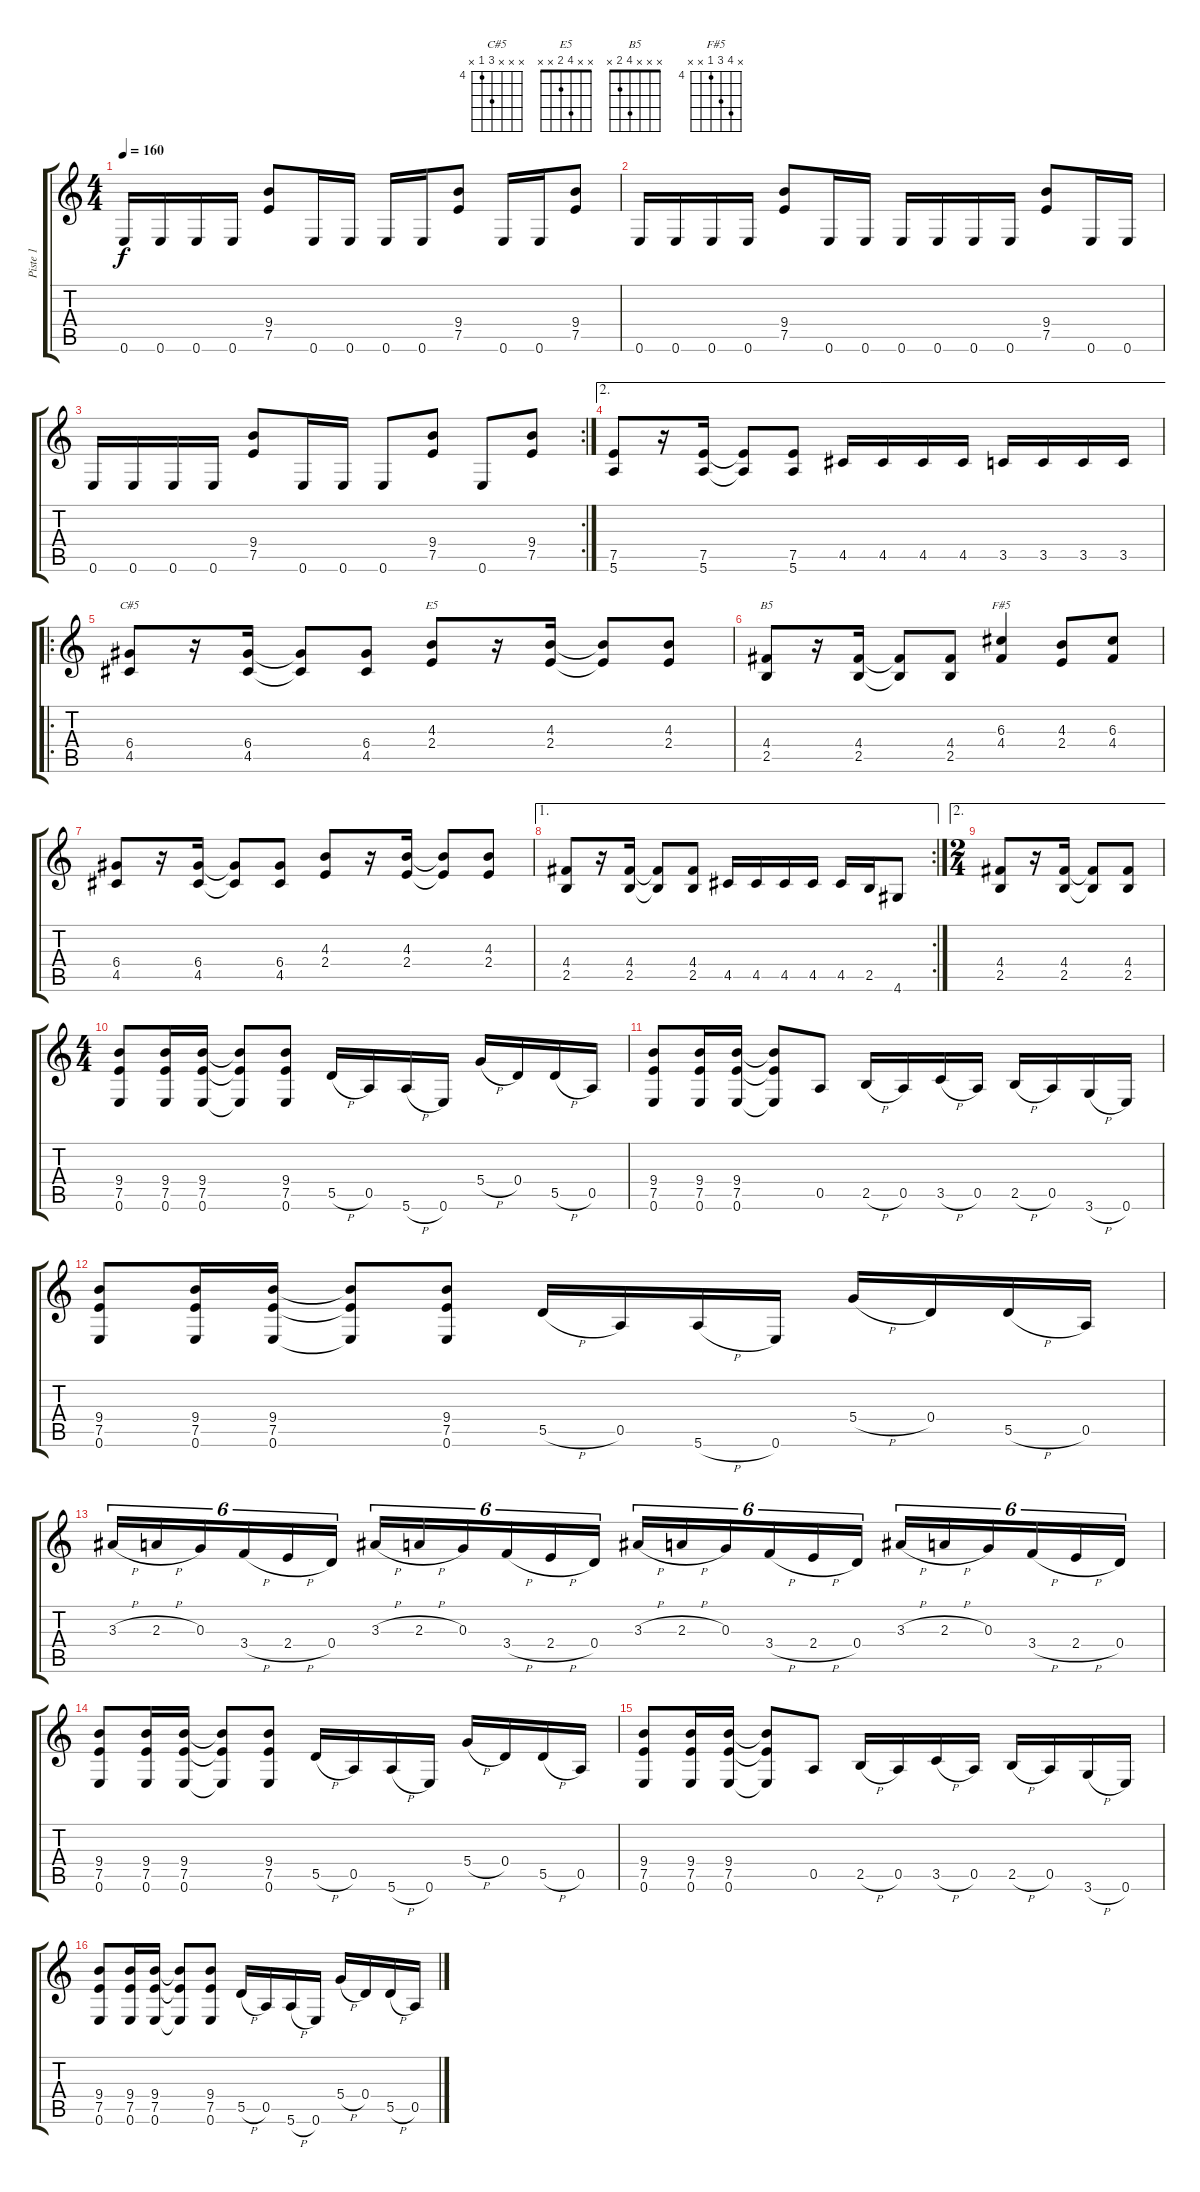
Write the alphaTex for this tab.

\track ("Piste 1" "Piste 1") {instrument distortionguitar}
\staff {score tabs}
\tuning (E4 B3 G3 D3 A2 E2) {hide}
\chord ("C#5" x x x 6 4 x) {firstfret 4}
\chord ("E5" x x 4 2 x x)
\chord ("B5" x x x 4 2 x)
\chord ("F#5" x 7 6 4 x x) {firstfret 4}
\ts (4 4)
\tempo 160
\clef g2
\ks c
0.6.16{dy f} 0.6.16 0.6.16 0.6.16 (9.4 7.5).8 0.6.16 0.6.16 0.6.16 0.6.16 (9.4 7.5).8 0.6.16 0.6.16 (9.4 7.5).8 |
0.6.16 0.6.16 0.6.16 0.6.16 (9.4 7.5).8 0.6.16 0.6.16 0.6.16 0.6.16 0.6.16 0.6.16 (9.4 7.5).8 0.6.16 0.6.16 |
\rc 2
0.6.16 0.6.16 0.6.16 0.6.16 (9.4 7.5).8 0.6.16 0.6.16 0.6.8 (9.4 7.5).8 0.6.8 (9.4 7.5).8 |
\ae 2
(7.5 5.6).8 r.16 (7.5 5.6).16 (7.5{t} 5.6{t}).8 (7.5 5.6).8 4.5.16 4.5.16 4.5.16 4.5.16 3.5.16 3.5.16 3.5.16 3.5.16 |
\ro
(6.4 4.5).8{ch "C#5"} r.16 (6.4 4.5).16 (6.4{t} 4.5{t}).8 (6.4 4.5).8 (4.3 2.4).8{ch "E5"} r.16 (4.3 2.4).16 (4.3{t} 2.4{t}).8 (4.3 2.4).8 |
(4.4 2.5).8{ch "B5"} r.16 (4.4 2.5).16 (4.4{t} 2.5{t}).8 (4.4 2.5).8 (6.3 4.4).4{ch "F#5"} (4.3 2.4).8 (6.3 4.4).8 |
(6.4 4.5).8 r.16 (6.4 4.5).16 (6.4{t} 4.5{t}).8 (6.4 4.5).8 (4.3 2.4).8 r.16 (4.3 2.4).16 (4.3{t} 2.4{t}).8 (4.3 2.4).8 |
\ae 1
\rc 2
(4.4 2.5).8 r.16 (4.4 2.5).16 (4.4{t} 2.5{t}).8 (4.4 2.5).8 4.5.16 4.5.16 4.5.16 4.5.16 4.5.16 2.5.16 4.6.8 |
\ae 2
\ts (2 4)
(4.4 2.5).8 r.16 (4.4 2.5).16 (4.4{t} 2.5{t}).8 (4.4 2.5).8 |
\ts (4 4)
(9.4 7.5 0.6).8 (9.4 7.5 0.6).16 (9.4 7.5 0.6).16 (9.4{t} 7.5{t} 0.6{t}).8 (9.4 7.5 0.6).8 5.5{h}.16 0.5.16 5.6{h}.16 0.6.16 5.4{h}.16 0.4.16 5.5{h}.16 0.5.16 |
(9.4 7.5 0.6).8 (9.4 7.5 0.6).16 (9.4 7.5 0.6).16 (9.4{t} 7.5{t} 0.6{t}).8 0.5.8 2.5{h}.16 0.5.16 3.5{h}.16 0.5.16 2.5{h}.16 0.5.16 3.6{h}.16 0.6.16 |
(9.4 7.5 0.6).8 (9.4 7.5 0.6).16 (9.4 7.5 0.6).16 (9.4{t} 7.5{t} 0.6{t}).8 (9.4 7.5 0.6).8 5.5{h}.16 0.5.16 5.6{h}.16 0.6.16 5.4{h}.16 0.4.16 5.5{h}.16 0.5.16 |
3.3{h}.16{tu (6 4)} 2.3{h}.16{tu (6 4)} 0.3.16{tu (6 4)} 3.4{h}.16{tu (6 4)} 2.4{h}.16{tu (6 4)} 0.4.16{tu (6 4)} 3.3{h}.16{tu (6 4)} 2.3{h}.16{tu (6 4)} 0.3.16{tu (6 4)} 3.4{h}.16{tu (6 4)} 2.4{h}.16{tu (6 4)} 0.4.16{tu (6 4)} 3.3{h}.16{tu (6 4)} 2.3{h}.16{tu (6 4)} 0.3.16{tu (6 4)} 3.4{h}.16{tu (6 4)} 2.4{h}.16{tu (6 4)} 0.4.16{tu (6 4)} 3.3{h}.16{tu (6 4)} 2.3{h}.16{tu (6 4)} 0.3.16{tu (6 4)} 3.4{h}.16{tu (6 4)} 2.4{h}.16{tu (6 4)} 0.4.16{tu (6 4)} |
(9.4 7.5 0.6).8 (9.4 7.5 0.6).16 (9.4 7.5 0.6).16 (9.4{t} 7.5{t} 0.6{t}).8 (9.4 7.5 0.6).8 5.5{h}.16 0.5.16 5.6{h}.16 0.6.16 5.4{h}.16 0.4.16 5.5{h}.16 0.5.16 |
(9.4 7.5 0.6).8 (9.4 7.5 0.6).16 (9.4 7.5 0.6).16 (9.4{t} 7.5{t} 0.6{t}).8 0.5.8 2.5{h}.16 0.5.16 3.5{h}.16 0.5.16 2.5{h}.16 0.5.16 3.6{h}.16 0.6.16 |
(9.4 7.5 0.6).8 (9.4 7.5 0.6).16 (9.4 7.5 0.6).16 (9.4{t} 7.5{t} 0.6{t}).8 (9.4 7.5 0.6).8 5.5{h}.16 0.5.16 5.6{h}.16 0.6.16 5.4{h}.16 0.4.16 5.5{h}.16 0.5.16
